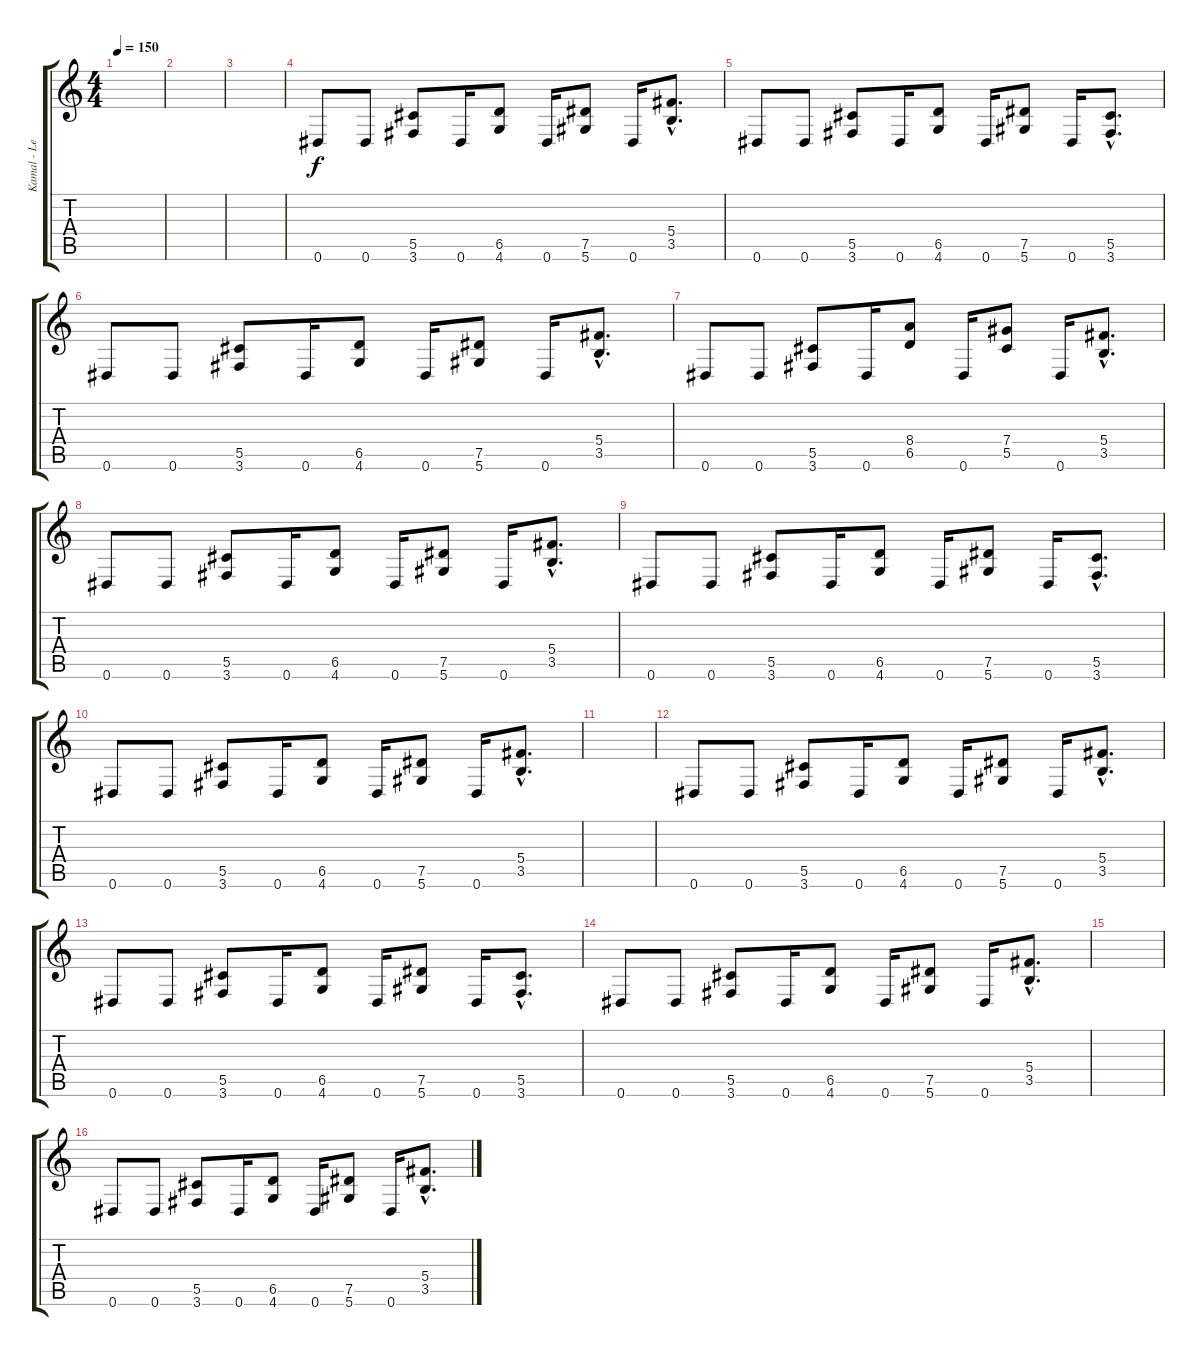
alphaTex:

\track ("Kamal - Lead" "Kamal - Le") {instrument distortionguitar}
\staff {score tabs}
\tuning (Eb4 Bb3 Gb3 Db3 Ab2 Eb2) {hide}
\ts (4 4)
\tempo 150
\clef g2
\ks c
|
|
|
0.6.8 0.6.8 (5.5 3.6).8 0.6.16 (6.5 4.6).8 0.6.16 (7.5 5.6).8 0.6.16 (5.4{hac} 3.5{hac}).8{d} |
0.6.8 0.6.8 (5.5 3.6).8 0.6.16 (6.5 4.6).8 0.6.16 (7.5 5.6).8 0.6.16 (5.5{hac} 3.6{hac}).8{d} |
0.6.8 0.6.8 (5.5 3.6).8 0.6.16 (6.5 4.6).8 0.6.16 (7.5 5.6).8 0.6.16 (5.4{hac} 3.5{hac}).8{d} |
0.6.8 0.6.8 (5.5 3.6).8 0.6.16 (8.4 6.5).8 0.6.16 (7.4 5.5).8 0.6.16 (5.4{hac} 3.5{hac}).8{d} |
0.6.8 0.6.8 (5.5 3.6).8 0.6.16 (6.5 4.6).8 0.6.16 (7.5 5.6).8 0.6.16 (5.4{hac} 3.5{hac}).8{d} |
0.6.8 0.6.8 (5.5 3.6).8 0.6.16 (6.5 4.6).8 0.6.16 (7.5 5.6).8 0.6.16 (5.5{hac} 3.6{hac}).8{d} |
0.6.8 0.6.8 (5.5 3.6).8 0.6.16 (6.5 4.6).8 0.6.16 (7.5 5.6).8 0.6.16 (5.4{hac} 3.5{hac}).8{d} |
|
0.6.8 0.6.8 (5.5 3.6).8 0.6.16 (6.5 4.6).8 0.6.16 (7.5 5.6).8 0.6.16 (5.4{hac} 3.5{hac}).8{d} |
0.6.8 0.6.8 (5.5 3.6).8 0.6.16 (6.5 4.6).8 0.6.16 (7.5 5.6).8 0.6.16 (5.5{hac} 3.6{hac}).8{d} |
0.6.8 0.6.8 (5.5 3.6).8 0.6.16 (6.5 4.6).8 0.6.16 (7.5 5.6).8 0.6.16 (5.4{hac} 3.5{hac}).8{d} |
|
0.6.8 0.6.8 (5.5 3.6).8 0.6.16 (6.5 4.6).8 0.6.16 (7.5 5.6).8 0.6.16 (5.4{hac} 3.5{hac}).8{d}
